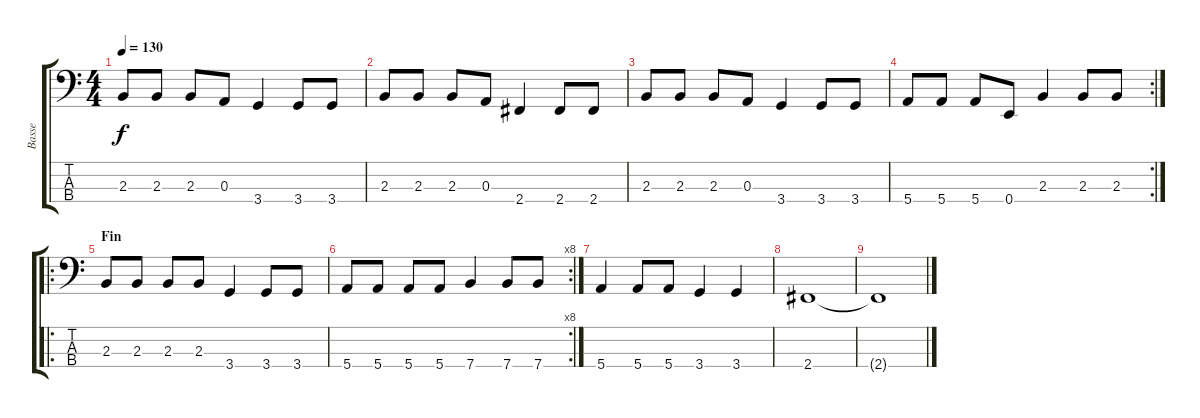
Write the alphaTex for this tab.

\track ("Basse" "Basse") {instrument acousticbass}
\staff {score tabs}
\tuning (G2 D2 A1 E1) {hide}
\ts (4 4)
\tempo 130
\clef f4
\ks c
2.3.8{dy f} 2.3.8 2.3.8 0.3.8 3.4.4 3.4.8 3.4.8 |
2.3.8 2.3.8 2.3.8 0.3.8 2.4.4 2.4.8 2.4.8 |
2.3.8 2.3.8 2.3.8 0.3.8 3.4.4 3.4.8 3.4.8 |
\rc 2
5.4.8 5.4.8 5.4.8 0.4.8 2.3.4 2.3.8 2.3.8 |
\ro
\section ("" "Fin")
2.3.8 2.3.8 2.3.8 2.3.8 3.4.4 3.4.8 3.4.8 |
\rc 8
5.4.8 5.4.8 5.4.8 5.4.8 7.4.4 7.4.8 7.4.8 |
5.4.4 5.4.8 5.4.8 3.4.4 3.4.4 |
2.4.1 |
2.4{t}.1
